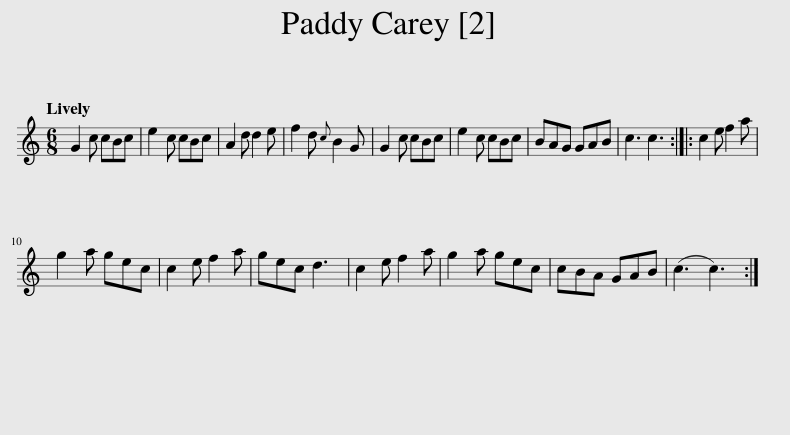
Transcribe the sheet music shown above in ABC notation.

X:1
L:1/8
Q:1/4=120
M:6/8
I:linebreak $
K:C
V:1 treble
V:1
 G2 c cBc | e2 c cBc | A2 d d2 e | f2 d{c} B2 G | G2 c cBc | %5
 e2 c cBc | BAG GAB | c3 c3 :: c2 e f2 a |$ g2 a gec | %10
 c2 e f2 a | gec d3 | c2 e f2 a | g2 a gec | cBA GAB | %15
 (c3 c3) :| %16
